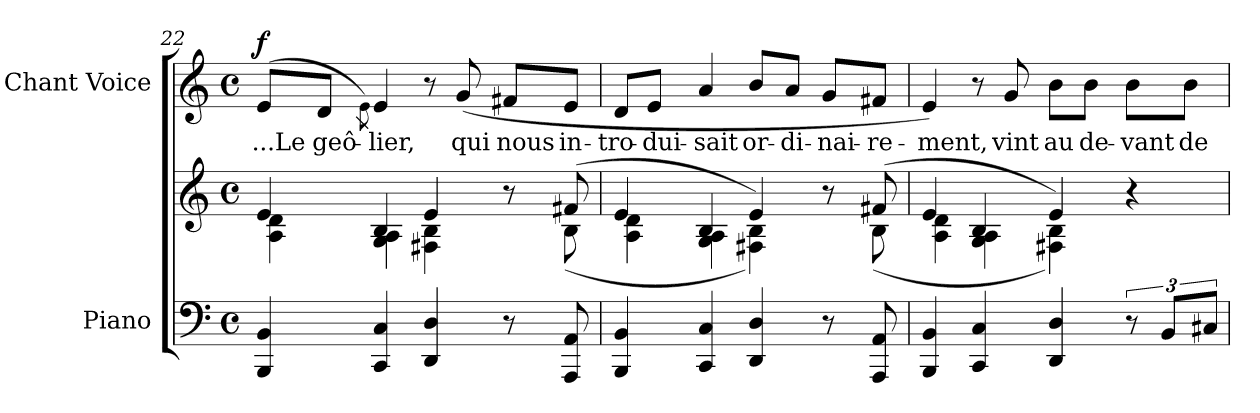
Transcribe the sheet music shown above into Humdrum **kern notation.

**kern	**kern	**kern	**text	**dynam
*part2	*part2	*part1	*part1	*part1
*staff3	*staff2	*staff1	*staff1	*staff1
*I"Piano	*	*I"Chant Voice	*	*
*I'Pno	*	*	*	*
*clefF4	*clefG2	*clefG2	*	*
*k[]	*k[]	*k[]	*	*
*M4/4	*M4/4	*M4/4	*	*
*met(c)	*met(c)	*met(c)	*	*
=22	=22	=22	=22	=22
*	*^	*	*	*
!	!	!	!	!	!LO:DY:a
4BBB/ 4BB/	4e/	4A\ 4d\	(8e/L	...Le	f
.	.	.	8d/J	geô-	.
.	.	.	8qe\)	.	.
4CC/ 4C/	4B/	4G\ 4A\	4e/	-lier,	.
4DD/ 4D/	4e/	4F#X\ 4B\	8r	.	.
.	.	.	(8g/	qui	.
8r	8r	8ryy	8f#X/L	nous	.
8AAA/ 8AA/	(8f#X/	(8B\	8e/J	in-	.
=23	=23	=23	=23	=23	=23
4BBB/ 4BB/	4e/	4A\ 4d\	8d/L	-tro-	.
.	.	.	8e/J	-dui-	.
4CC/ 4C/	4B/	4G\ 4A\	4a/	-sait	.
4DD/ 4D/	4e/)	4F#X\ 4B\)	8b/L	or-	.
.	.	.	8a/J	-di-	.
8r	8r	8ryy	8g/L	-nai-	.
8AAA/ 8AA/	(8f#X/	(8B\	8f#X/J	-re-	.
=24	=24	=24	=24	=24	=24
4BBB/ 4BB/	4e/	4A\ 4d\	4e/)	-ment,	.
4CC/ 4C/	4B/	4G\ 4A\	8r	.	.
.	.	.	8g/	vint	.
4DD/ 4D/	4e/)	4F#X\ 4B\)	8b\L	au	.
.	.	.	8b\J	de-	.
12r	4r	4ryy	8b\L	-vant	.
12BB/L	.	.	.	.	.
.	.	.	8b\J	de	.
12C#X/J	.	.	.	.	.
*	*v	*v	*	*	*
=	=	=	=	=
*-	*-	*-	*-	*-
